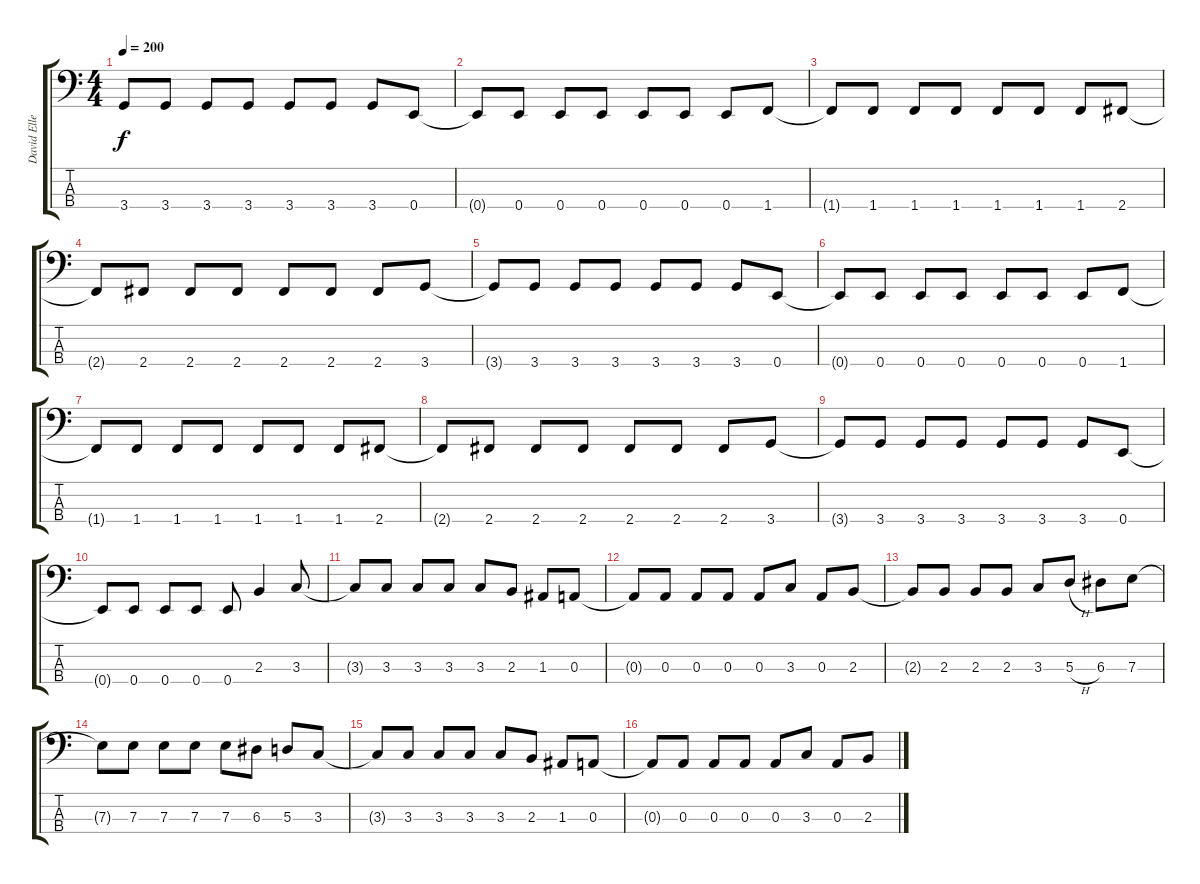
\track ("David Ellefson" "David Elle") {instrument electricbasspick}
\staff {score tabs}
\tuning (G2 D2 A1 E1) {hide}
\ts (4 4)
\tempo 200
\clef f4
\ks c
3.4{t}.8{dy f} 3.4.8 3.4.8 3.4.8 3.4.8 3.4.8 3.4.8 0.4.8 |
0.4{t}.8 0.4.8 0.4.8 0.4.8 0.4.8 0.4.8 0.4.8 1.4.8 |
1.4{t}.8 1.4.8 1.4.8 1.4.8 1.4.8 1.4.8 1.4.8 2.4.8 |
2.4{t}.8 2.4.8 2.4.8 2.4.8 2.4.8 2.4.8 2.4.8 3.4.8 |
3.4{t}.8 3.4.8 3.4.8 3.4.8 3.4.8 3.4.8 3.4.8 0.4.8 |
0.4{t}.8 0.4.8 0.4.8 0.4.8 0.4.8 0.4.8 0.4.8 1.4.8 |
1.4{t}.8 1.4.8 1.4.8 1.4.8 1.4.8 1.4.8 1.4.8 2.4.8 |
2.4{t}.8 2.4.8 2.4.8 2.4.8 2.4.8 2.4.8 2.4.8 3.4.8 |
3.4{t}.8 3.4.8 3.4.8 3.4.8 3.4.8 3.4.8 3.4.8 0.4.8 |
0.4{t}.8 0.4.8 0.4.8 0.4.8 0.4.8 2.3.4 3.3.8 |
3.3{t}.8 3.3.8 3.3.8 3.3.8 3.3.8 2.3.8 1.3.8 0.3.8 |
0.3{t}.8 0.3.8 0.3.8 0.3.8 0.3.8 3.3.8 0.3.8 2.3.8 |
2.3{t}.8 2.3.8 2.3.8 2.3.8 3.3.8 5.3{h}.8 6.3.8 7.3.8 |
7.3{t}.8 7.3.8 7.3.8 7.3.8 7.3.8 6.3.8 5.3.8 3.3.8 |
3.3{t}.8 3.3.8 3.3.8 3.3.8 3.3.8 2.3.8 1.3.8 0.3.8 |
0.3{t}.8 0.3.8 0.3.8 0.3.8 0.3.8 3.3.8 0.3.8 2.3.8
